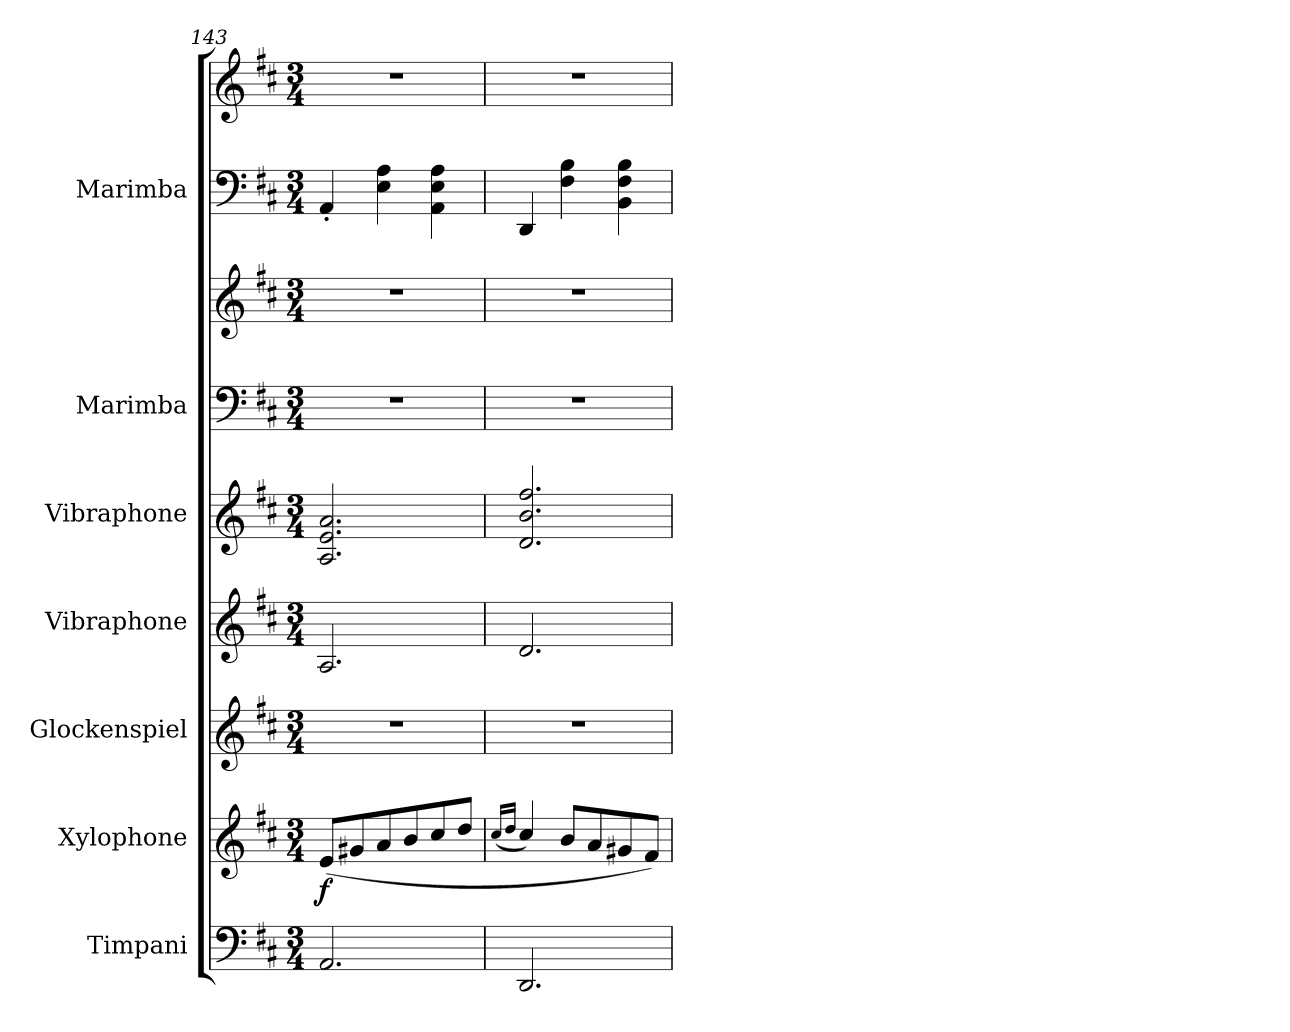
**kern	**kern	**dynam	**kern	**kern	**kern	**kern	**kern	**kern	**kern
*part7	*part6	*part6	*part5	*part4	*part3	*part2	*part2	*part1	*part1
*staff9	*staff8	*staff8	*staff7	*staff6	*staff5	*staff4	*staff3	*staff2	*staff1
*I"Timpani	*I"Xylophone	*	*I"Glockenspiel	*I"Vibraphone	*I"Vibraphone	*I"Marimba	*	*I"Marimba	*
*I'Timp.	*I'Xyl.	*	*I'Glk.	*I'Vib.	*I'Vib.	*I'Mrm.	*	*I'Mrm.	*
*clefF4	*clefG2	*	*clefG2	*clefG2	*clefG2	*clefF4	*clefG2	*clefF4	*clefG2
*	*ITrd-7c-12	*	*ITrd-14c-24	*	*	*	*	*	*
*k[f#c#]	*k[f#c#]	*	*k[f#c#]	*k[f#c#]	*k[f#c#]	*k[f#c#]	*k[f#c#]	*k[f#c#]	*k[f#c#]
*M3/4	*M3/4	*	*M3/4	*M3/4	*M3/4	*M3/4	*M3/4	*M3/4	*M3/4
=143	=143	=143	=143	=143	=143	=143	=143	=143	=143
!	!	!LO:DY:b	!	!	!	!	!	!	!
2.AA/	(8ee/L	f	2.r	2.A/	2.A/ 2.e/ 2.a/	2.r	2.r	4AA'/	2.r
.	8gg#X/	.	.	.	.	.	.	.	.
.	8aa/	.	.	.	.	.	.	4E\ 4A\	.
.	8bb/	.	.	.	.	.	.	.	.
.	8ccc#/	.	.	.	.	.	.	4AA\ 4E\ 4A\	.
.	8ddd/J	.	.	.	.	.	.	.	.
=144	=144	=144	=144	=144	=144	=144	=144	=144	=144
.	(16qccc#/LL	.	.	.	.	.	.	.	.
.	16qddd/JJ	.	.	.	.	.	.	.	.
2.DD/	4ccc#/)	.	2.r	2.d/	2.d/ 2.b/ 2.ff#/	2.r	2.r	4DD/	2.r
.	8bb/L	.	.	.	.	.	.	4F#\ 4B\	.
.	8aa/	.	.	.	.	.	.	.	.
.	8gg#X/	.	.	.	.	.	.	4BB\ 4F#\ 4B\	.
.	8ff#/J)	.	.	.	.	.	.	.	.
=	=	=	=	=	=	=	=	=	=
*-	*-	*-	*-	*-	*-	*-	*-	*-	*-
